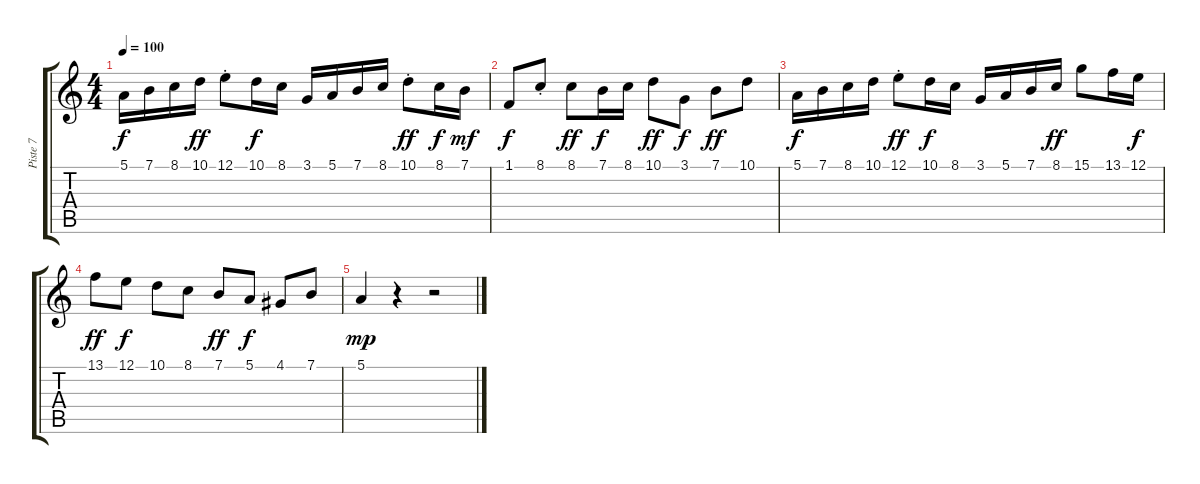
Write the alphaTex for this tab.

\track ("Piste 7" "Piste 7") {instrument panflute}
\staff {score tabs}
\tuning (E4 B3 G3 D3 A2 E2) {hide}
\ts (4 4)
\tempo 100
\clef g2
\ks c
5.1.16{dy f instrument panflute} 7.1.16 8.1.16 10.1.16{dy ff} 12.1{st}.8 10.1.16{dy f} 8.1.16 3.1.16 5.1.16 7.1.16 8.1.16 10.1{st}.8{dy ff} 8.1.16{dy f} 7.1.16{dy mf} |
1.1.8{dy f} 8.1{st}.8 8.1.8{dy ff} 7.1.16{dy f} 8.1.16 10.1.8{dy ff} 3.1.8{dy f} 7.1.8{dy ff} 10.1.8 |
5.1.16{dy f} 7.1.16 8.1.16 10.1.16 12.1{st}.8{dy ff} 10.1.16{dy f} 8.1.16 3.1.16 5.1.16 7.1.16 8.1.16{dy ff} 15.1.8 13.1.16 12.1.16{dy f} |
13.1.8{dy ff} 12.1.8{dy f} 10.1.8 8.1.8 7.1.8{dy ff} 5.1.8{dy f} 4.1.8 7.1.8 |
5.1.4{dy mp} r.4 r.2
